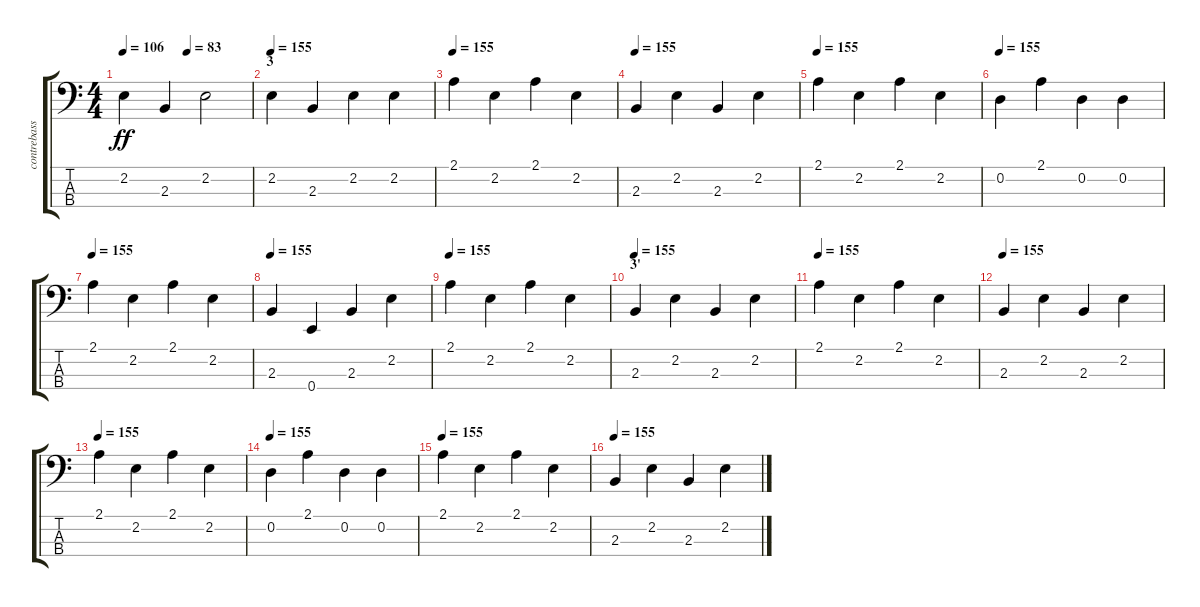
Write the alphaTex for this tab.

\track ("contrebasse" "contrebass") {instrument electricbasspick}
\staff {score tabs}
\tuning (G2 D2 A1 E1) {hide}
\ts (4 4)
\tempo 106
\tempo (83 0.5)
\clef f4
\ks c
2.2.4{dy ff} 2.3.4 2.2.2 |
\section ("" "3")
\tempo 155
2.2.4 2.3.4 2.2.4 2.2.4 |
\tempo 155
2.1.4 2.2.4 2.1.4 2.2.4 |
\tempo 155
2.3.4 2.2.4 2.3.4 2.2.4 |
\tempo 155
2.1.4 2.2.4 2.1.4 2.2.4 |
\tempo 155
0.2.4 2.1.4 0.2.4 0.2.4 |
\tempo 155
2.1.4 2.2.4 2.1.4 2.2.4 |
\tempo 155
2.3.4 0.4.4 2.3.4 2.2.4 |
\tempo 155
2.1.4 2.2.4 2.1.4 2.2.4 |
\section ("" "3'")
\tempo 155
2.3.4 2.2.4 2.3.4 2.2.4 |
\tempo 155
2.1.4 2.2.4 2.1.4 2.2.4 |
\tempo 155
2.3.4 2.2.4 2.3.4 2.2.4 |
\tempo 155
2.1.4 2.2.4 2.1.4 2.2.4 |
\tempo 155
0.2.4 2.1.4 0.2.4 0.2.4 |
\tempo 155
2.1.4 2.2.4 2.1.4 2.2.4 |
\tempo 155
2.3.4 2.2.4 2.3.4 2.2.4
